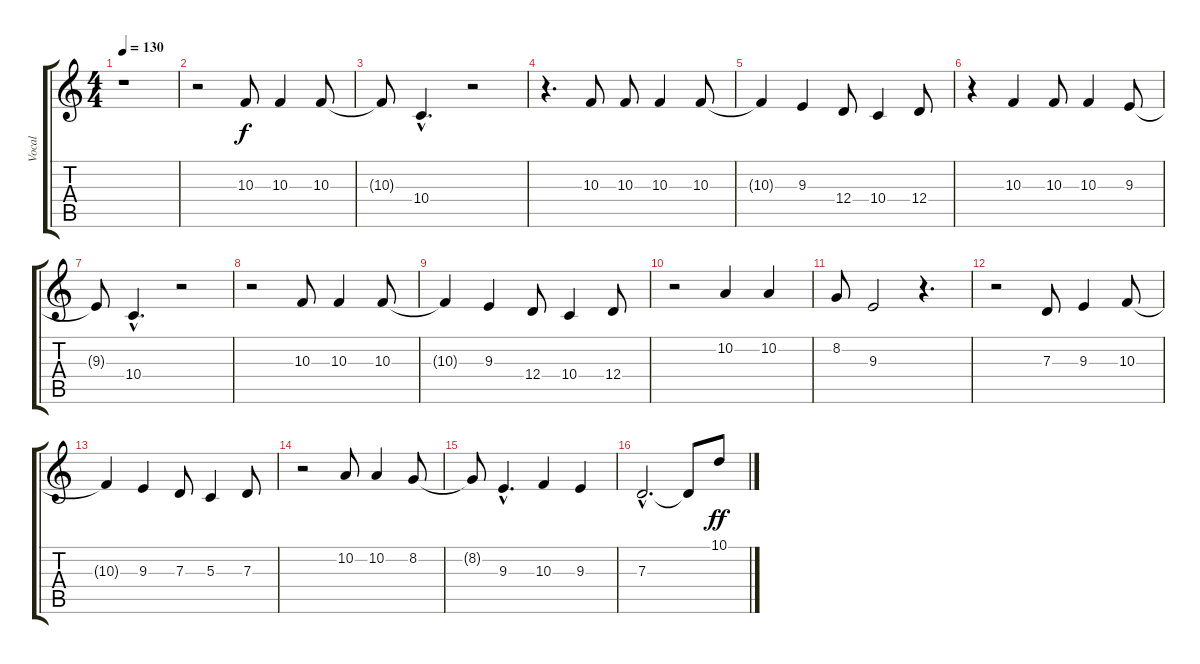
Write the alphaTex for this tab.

\track ("Vocal" "Vocal") {instrument lead6voice}
\staff {score tabs}
\tuning (E4 B3 G3 D3 A2 E2) {hide}
\ts (4 4)
\tempo 130
\clef g2
\ks c
r.1{dy f} |
r.2 10.3.8 10.3.4 10.3.8 |
10.3{t}.8 10.4{hac}.4{d} r.2 |
r.4{d} 10.3.8 10.3.8 10.3.4 10.3.8 |
10.3{t}.4 9.3.4 12.4.8 10.4.4 12.4.8 |
r.4 10.3.4 10.3.8 10.3.4 9.3.8 |
9.3{t}.8 10.4{hac}.4{d} r.2 |
r.2 10.3.8 10.3.4 10.3.8 |
10.3{t}.4 9.3.4 12.4.8 10.4.4 12.4.8 |
r.2 10.2.4 10.2.4 |
8.2.8 9.3.2 r.4{d} |
r.2 7.3.8 9.3.4 10.3.8 |
10.3{t}.4 9.3.4 7.3.8 5.3.4 7.3.8 |
r.2 10.2.8 10.2.4 8.2.8 |
8.2{t}.8 9.3{hac}.4{d} 10.3.4 9.3.4 |
7.3{hac}.2{d} 7.3{t}.8 10.1.8{dy ff}
